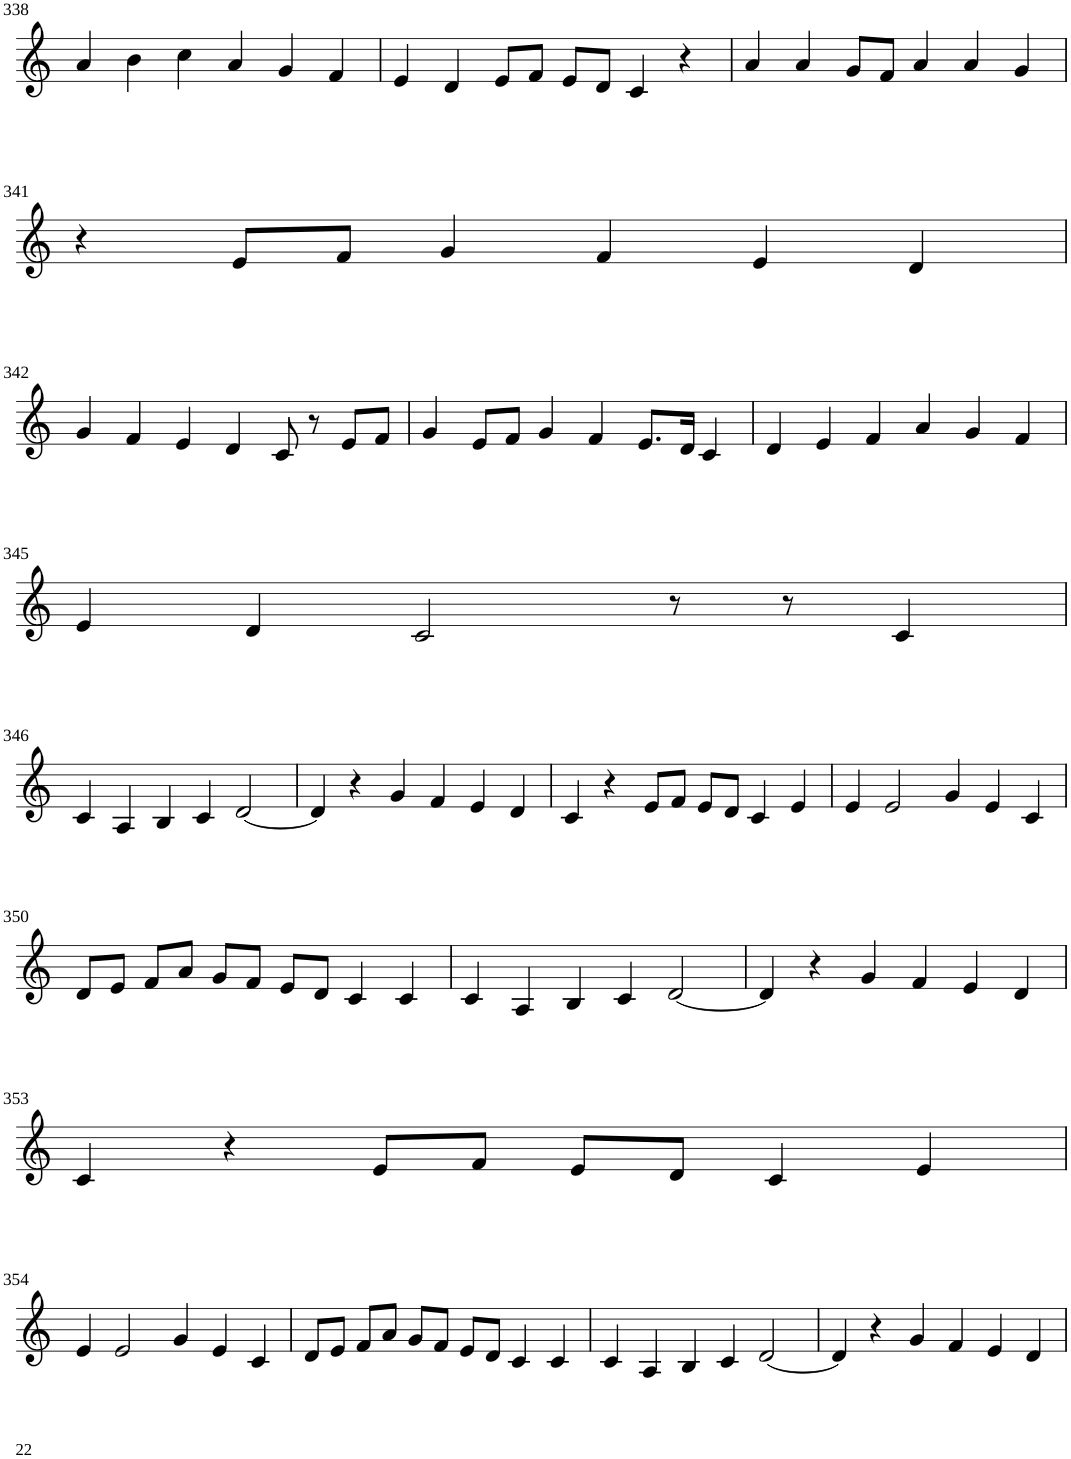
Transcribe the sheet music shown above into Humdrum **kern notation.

**kern
*part1
*staff1
*I"Violin
!!LO:PB:g=z
*clefG2
*k[]
*M6/4
=338
4a/
4b\
4cc\
4a/
4g/
4f/
=339
4e/
4d/
8e/L
8f/J
8e/L
8d/J
4c/
4r
=340
4a/
4a/
8g/L
8f/J
4a/
4a/
4g/
!!LO:LB:g=z
=341
4r
8e/L
8f/J
4g/
4f/
4e/
4d/
!!LO:LB:g=z
=342
4g/
4f/
4e/
4d/
8c/
8r
8e/L
8f/J
=343
4g/
8e/L
8f/J
4g/
4f/
8.e/L
16d/Jk
4c/
=344
4d/
4e/
4f/
4a/
4g/
4f/
!!LO:LB:g=z
=345
4e/
4d/
2c/
8r
8r
4c/
!!LO:LB:g=z
=346
4c/
4A/
4B/
4c/
[2d/
=347
4d/]
4r
4g/
4f/
4e/
4d/
=348
4c/
4r
8e/L
8f/J
8e/L
8d/J
4c/
4e/
=349
4e/
2e/
4g/
4e/
4c/
!!LO:LB:g=z
=350
8d/L
8e/J
8f/L
8a/J
8g/L
8f/J
8e/L
8d/J
4c/
4c/
=351
4c/
4A/
4B/
4c/
[2d/
=352
4d/]
4r
4g/
4f/
4e/
4d/
!!LO:LB:g=z
=353
4c/
4r
8e/L
8f/J
8e/L
8d/J
4c/
4e/
!!LO:LB:g=z
=354
4e/
2e/
4g/
4e/
4c/
=355
8d/L
8e/J
8f/L
8a/J
8g/L
8f/J
8e/L
8d/J
4c/
4c/
=356
4c/
4A/
4B/
4c/
[2d/
=357
4d/]
4r
4g/
4f/
4e/
4d/
=
*-
